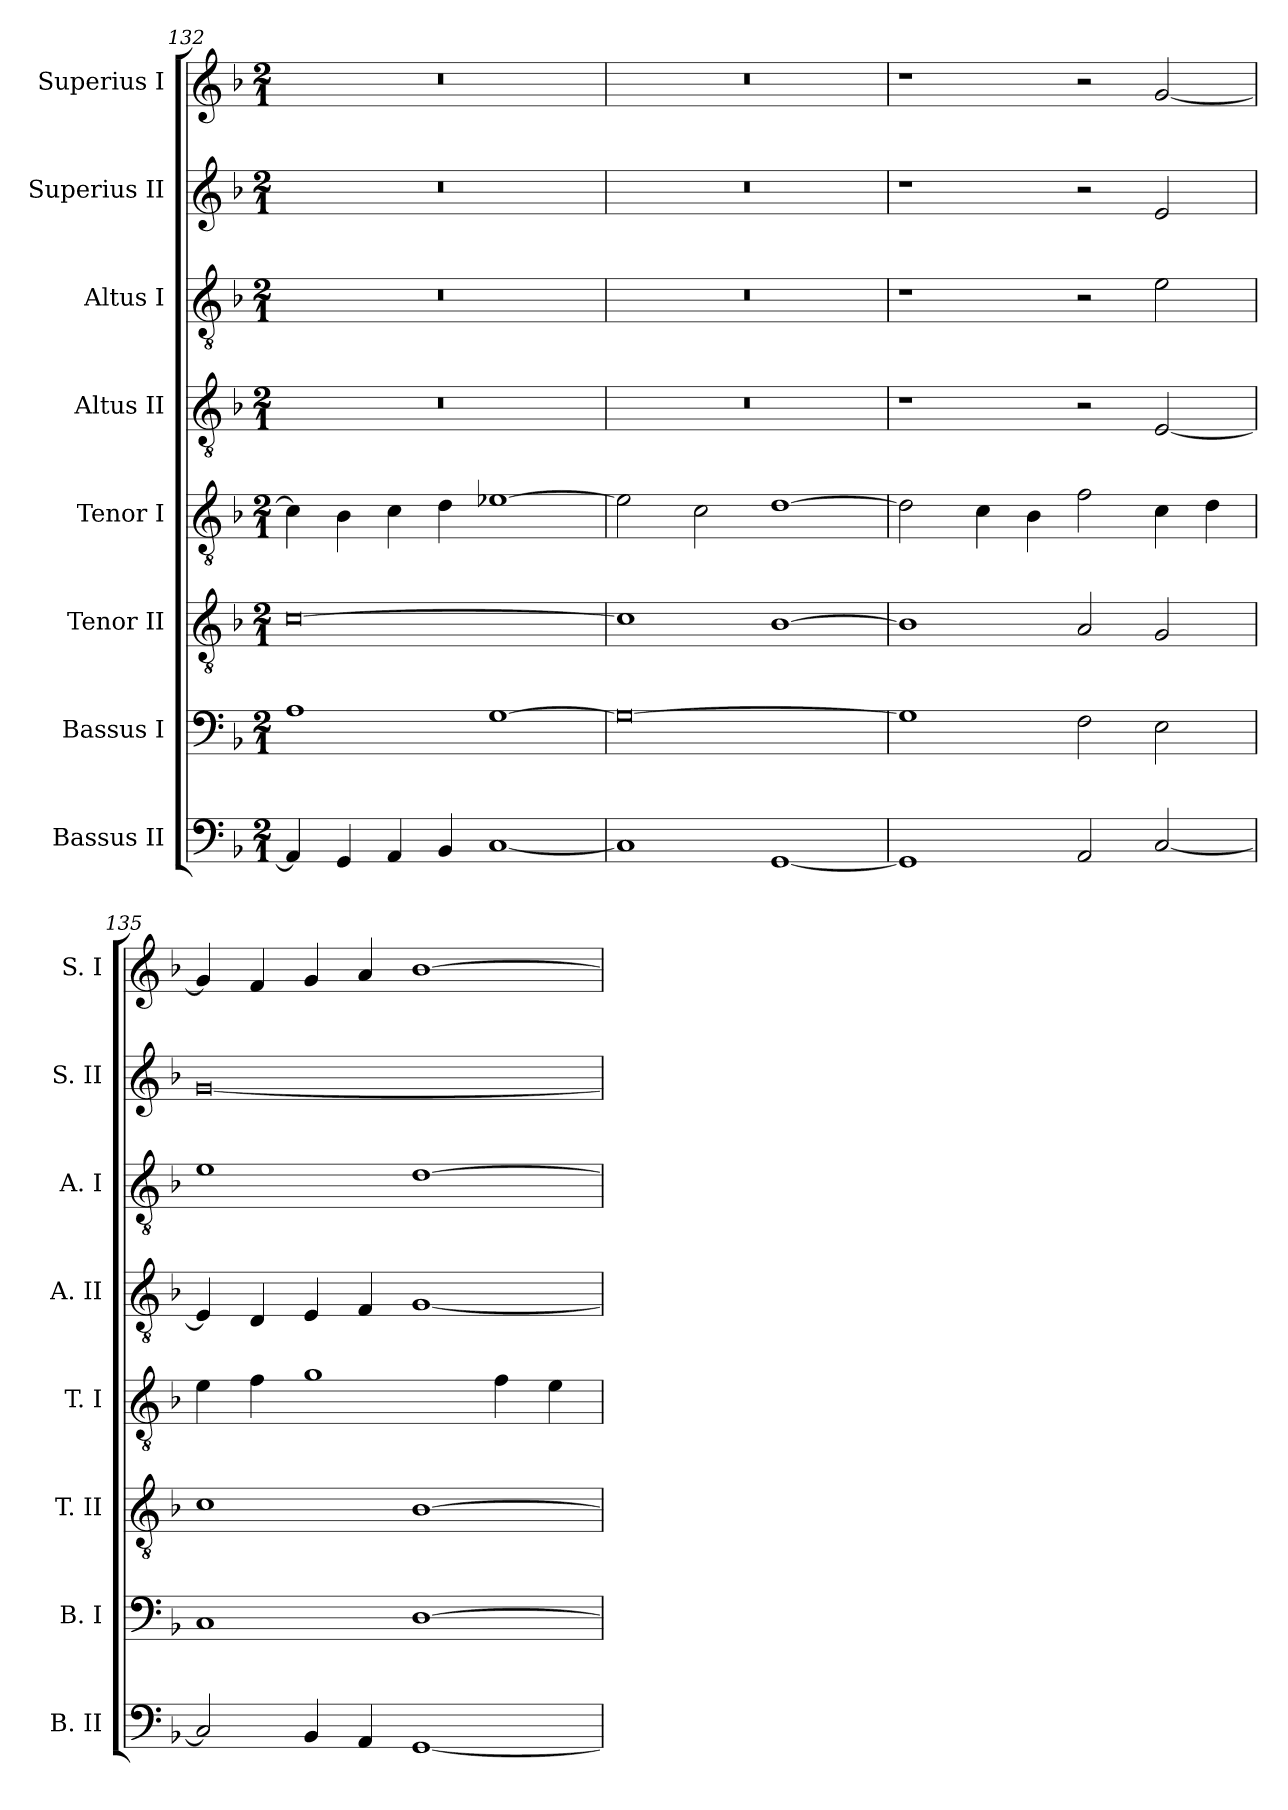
**kern	**kern	**kern	**kern	**kern	**kern	**kern	**kern
*part8	*part7	*part6	*part5	*part4	*part3	*part2	*part1
*staff8	*staff7	*staff6	*staff5	*staff4	*staff3	*staff2	*staff1
*I"Bassus II	*I"Bassus I	*I"Tenor II	*I"Tenor I	*I"Altus II	*I"Altus I	*I"Superius II	*I"Superius I
*I'B. II	*I'B. I	*I'T. II	*I'T. I	*I'A. II	*I'A. I	*I'S. II	*I'S. I
*clefF4	*clefF4	*clefGv2	*clefGv2	*clefGv2	*clefGv2	*clefG2	*clefG2
*k[b-]	*k[b-]	*k[b-]	*k[b-]	*k[b-]	*k[b-]	*k[b-]	*k[b-]
*F:	*F:	*F:	*F:	*F:	*F:	*F:	*F:
*M2/1	*M2/1	*M2/1	*M2/1	*M2/1	*M2/1	*M2/1	*M2/1
=132	=132	=132	=132	=132	=132	=132	=132
4AA]	1A	[0c	4c]	0r	0r	0r	0r
4GG	.	.	4B-	.	.	.	.
4AA	.	.	4c	.	.	.	.
4BB-	.	.	4d	.	.	.	.
[1C	[1G	.	[1e-X	.	.	.	.
=133	=133	=133	=133	=133	=133	=133	=133
1C]	0G_	1c]	2e-]	0r	0r	0r	0r
.	.	.	2c	.	.	.	.
[1GG	.	[1B-	[1d	.	.	.	.
=134	=134	=134	=134	=134	=134	=134	=134
1GG]	1G]	1B-]	2d]	1r	1r	1r	1r
.	.	.	4c	.	.	.	.
.	.	.	4B-	.	.	.	.
2AA	2F	2A	2f	2r	2r	2r	2r
[2C	2E	2G	4c	[2E	2e	2e	[2g
.	.	.	4d	.	.	.	.
=135	=135	=135	=135	=135	=135	=135	=135
2C]	1C	1c	4e	4E]	1e	[0g	4g]
.	.	.	4f	4D	.	.	4f
4BB-	.	.	1g	4E	.	.	4g
4AA	.	.	.	4F	.	.	4a
[1GG	[1D	[1B-	.	[1G	[1d	.	[1b-
.	.	.	4f	.	.	.	.
.	.	.	4e	.	.	.	.
=	=	=	=	=	=	=	=
*-	*-	*-	*-	*-	*-	*-	*-
